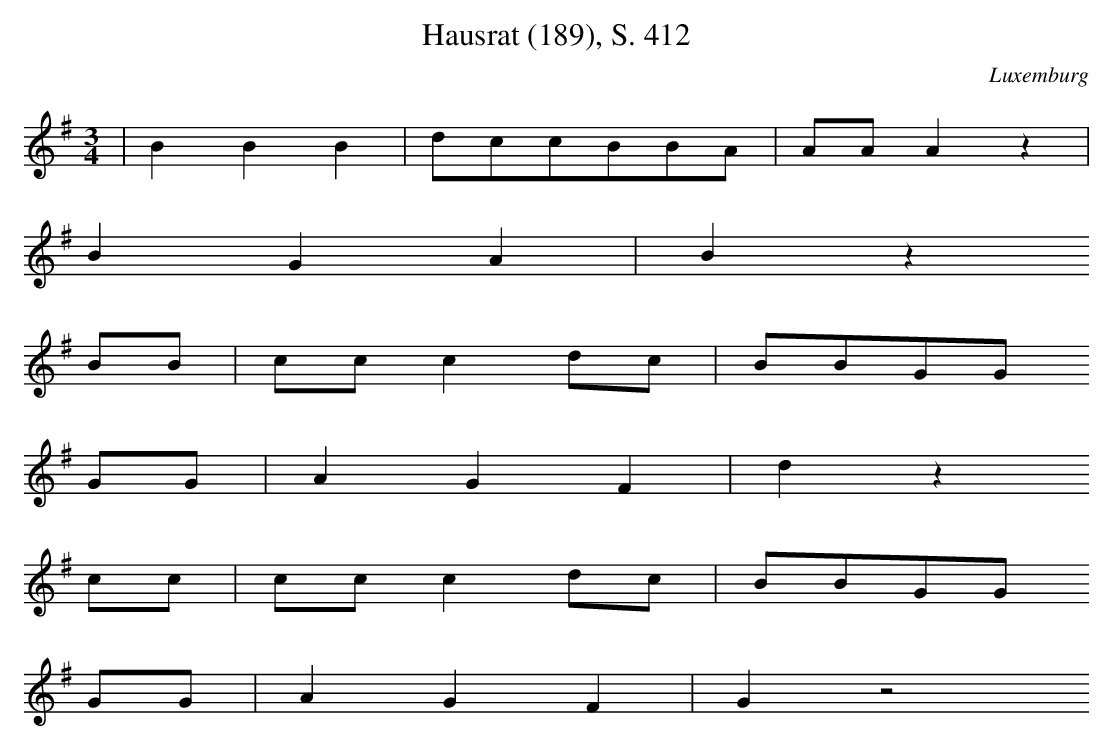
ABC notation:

X:1
T: Hausrat (189), S. 412
O: Luxemburg
M: 3/4
L: 1/8
K: G
 | B2B2B2 | dccBBA | AAA2z2 |
B2G2A2 | B2z2
BB | ccc2dc | BBGG
GG | A2G2F2 | d2z2
cc | ccc2dc | BBGG
GG | A2G2F2 | G2z4
